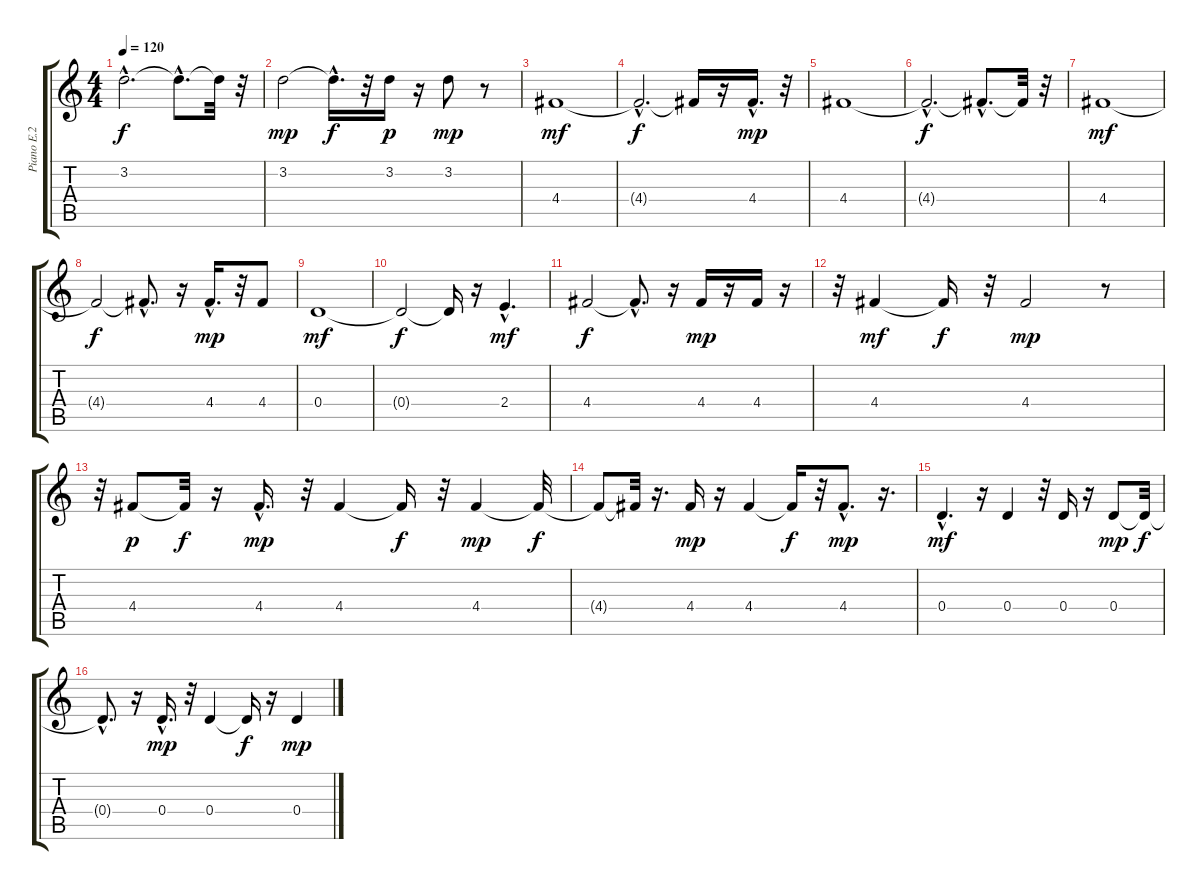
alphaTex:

\track ("Piano E.2 izq" "Piano E.2 ") {instrument acousticguitarnylon}
\staff {score tabs}
\tuning (E4 B3 G3 D3 A2 E2) {hide}
\ts (4 4)
\tempo 120
\clef g2
\ks c
3.2{hac t}.2{d dy f} 3.2{hac t}.8{d} 3.2{t}.32 r.32 |
3.2.2{dy mp} 3.2{hac t}.16{d dy f} r.32 3.2.16{dy p} r.16 3.2.8{dy mp} r.8 |
4.4.1{dy mf} |
4.4{hac t}.2{d dy f} 4.4{t}.16 r.16 4.4{hac}.16{d dy mp} r.32 |
4.4.1 |
4.4{hac t}.2{d dy f} 4.4{hac t}.8{d} 4.4{t}.32 r.32 |
4.4.1{dy mf} |
4.4{t}.2{dy f} 4.4{hac t}.8{d} r.16 4.4{hac}.16{d dy mp} r.32 4.4.8 |
0.4.1{dy mf} |
0.4{t}.2{dy f} 0.4{t}.16 r.16 2.4{hac}.4{d dy mf} |
4.4.2{dy f} 4.4{hac t}.8{d} r.16 4.4.16{dy mp} r.16 4.4.16 r.16 |
r.32 4.4.4{dy mf} 4.4{t}.16{dy f} r.32 4.4.2{dy mp} r.8 |
r.32 4.4.8{dy p} 4.4{t}.32{dy f} r.16 4.4{hac}.16{d dy mp} r.32 4.4.4 4.4{t}.16{dy f} r.32 4.4.4{dy mp} 4.4{t}.32{dy f} |
4.4{t}.8 4.4{t}.32 r.16{d} 4.4.16{dy mp} r.16 4.4.4 4.4{t}.16{dy f} r.32 4.4{hac}.8{d dy mp} r.16{d} |
0.4{hac}.4{d dy mf} r.16 0.4.4 r.32 0.4.16 r.16 0.4.8{dy mp} 0.4{t}.32{dy f} |
0.4{hac t}.8{d} r.16 0.4{hac}.16{d dy mp} r.32 0.4.4 0.4{t}.16{dy f} r.16 0.4.4{dy mp}
